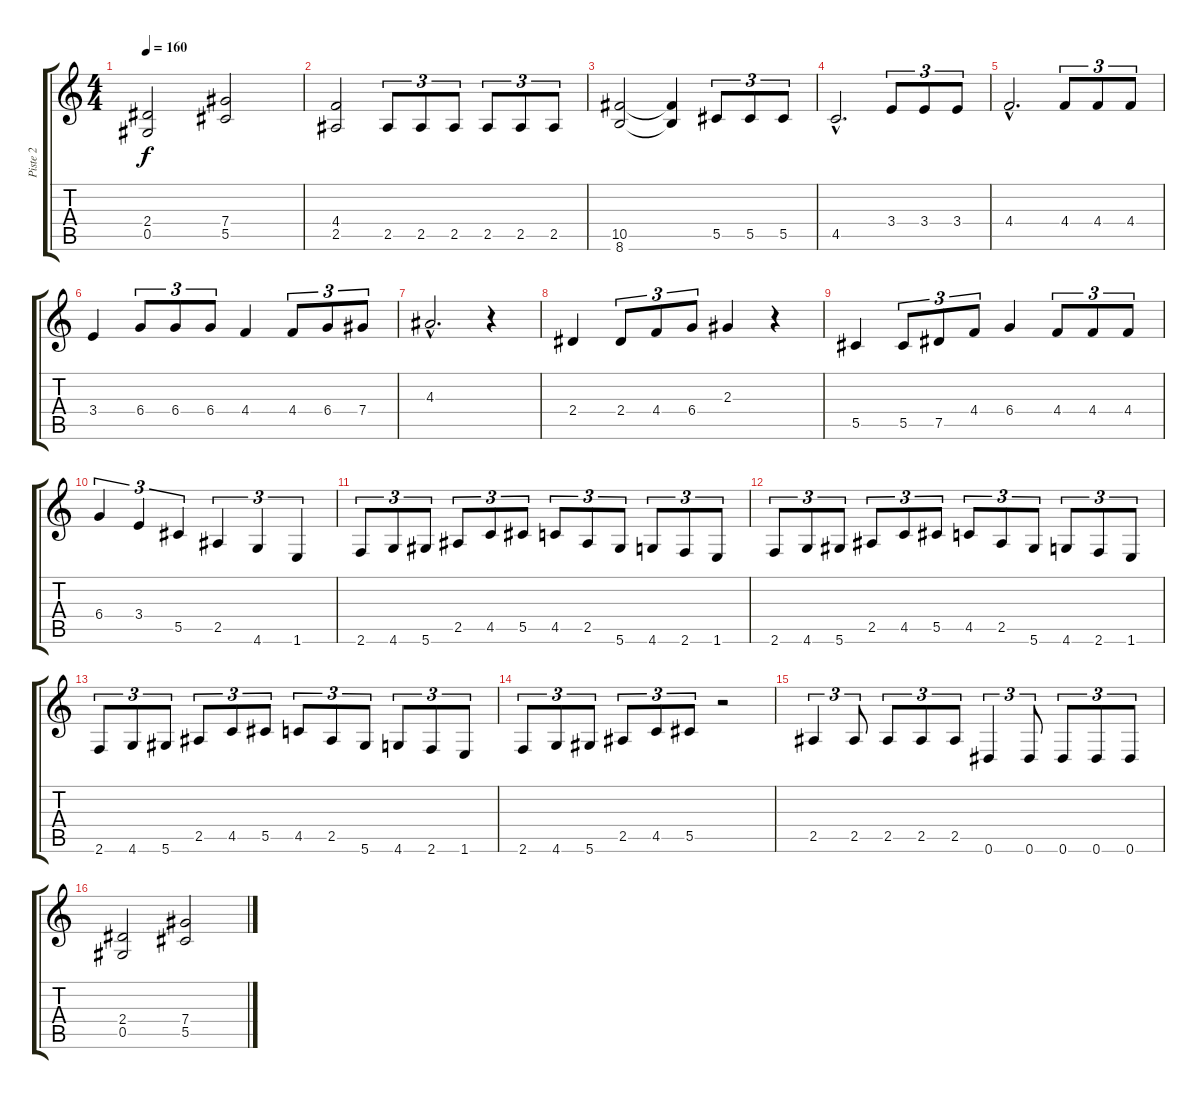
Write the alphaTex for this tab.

\track ("Piste 2" "Piste 2") {instrument distortionguitar}
\staff {score tabs}
\tuning (Eb4 Bb3 Gb3 Db3 Ab2 Eb2) {hide}
\ts (4 4)
\tempo 160
\clef g2
\ks c
(2.4 0.5).2{dy f} (7.4 5.5).2 |
(4.4 2.5).2 2.5.8{tu (3 2)} 2.5.8{tu (3 2)} 2.5.8{tu (3 2)} 2.5.8{tu (3 2)} 2.5.8{tu (3 2)} 2.5.8{tu (3 2)} |
(10.5 8.6).2 (10.5{t} 8.6{t}).4 5.5.8{tu (3 2)} 5.5.8{tu (3 2)} 5.5.8{tu (3 2)} |
4.5{hac}.2{d} 3.4.8{tu (3 2)} 3.4.8{tu (3 2)} 3.4.8{tu (3 2)} |
4.4{hac}.2{d} 4.4.8{tu (3 2)} 4.4.8{tu (3 2)} 4.4.8{tu (3 2)} |
3.4.4 6.4.8{tu (3 2)} 6.4.8{tu (3 2)} 6.4.8{tu (3 2)} 4.4.4 4.4.8{tu (3 2)} 6.4.8{tu (3 2)} 7.4.8{tu (3 2)} |
4.3{hac}.2{d} r.4 |
2.4.4 2.4.8{tu (3 2)} 4.4.8{tu (3 2)} 6.4.8{tu (3 2)} 2.3.4 r.4 |
5.5.4 5.5.8{tu (3 2)} 7.5.8{tu (3 2)} 4.4.8{tu (3 2)} 6.4.4 4.4.8{tu (3 2)} 4.4.8{tu (3 2)} 4.4.8{tu (3 2)} |
6.4.4{tu (3 2)} 3.4.4{tu (3 2)} 5.5.4{tu (3 2)} 2.5.4{tu (3 2)} 4.6.4{tu (3 2)} 1.6.4{tu (3 2)} |
2.6.8{tu (3 2)} 4.6.8{tu (3 2)} 5.6.8{tu (3 2)} 2.5.8{tu (3 2)} 4.5.8{tu (3 2)} 5.5.8{tu (3 2)} 4.5.8{tu (3 2)} 2.5.8{tu (3 2)} 5.6.8{tu (3 2)} 4.6.8{tu (3 2)} 2.6.8{tu (3 2)} 1.6.8{tu (3 2)} |
2.6.8{tu (3 2)} 4.6.8{tu (3 2)} 5.6.8{tu (3 2)} 2.5.8{tu (3 2)} 4.5.8{tu (3 2)} 5.5.8{tu (3 2)} 4.5.8{tu (3 2)} 2.5.8{tu (3 2)} 5.6.8{tu (3 2)} 4.6.8{tu (3 2)} 2.6.8{tu (3 2)} 1.6.8{tu (3 2)} |
2.6.8{tu (3 2)} 4.6.8{tu (3 2)} 5.6.8{tu (3 2)} 2.5.8{tu (3 2)} 4.5.8{tu (3 2)} 5.5.8{tu (3 2)} 4.5.8{tu (3 2)} 2.5.8{tu (3 2)} 5.6.8{tu (3 2)} 4.6.8{tu (3 2)} 2.6.8{tu (3 2)} 1.6.8{tu (3 2)} |
2.6.8{tu (3 2)} 4.6.8{tu (3 2)} 5.6.8{tu (3 2)} 2.5.8{tu (3 2)} 4.5.8{tu (3 2)} 5.5.8{tu (3 2)} r.2 |
2.5.4{tu (3 2)} 2.5.8{tu (3 2)} 2.5.8{tu (3 2)} 2.5.8{tu (3 2)} 2.5.8{tu (3 2)} 0.6.4{tu (3 2)} 0.6.8{tu (3 2)} 0.6.8{tu (3 2)} 0.6.8{tu (3 2)} 0.6.8{tu (3 2)} |
(2.4 0.5).2 (7.4 5.5).2
